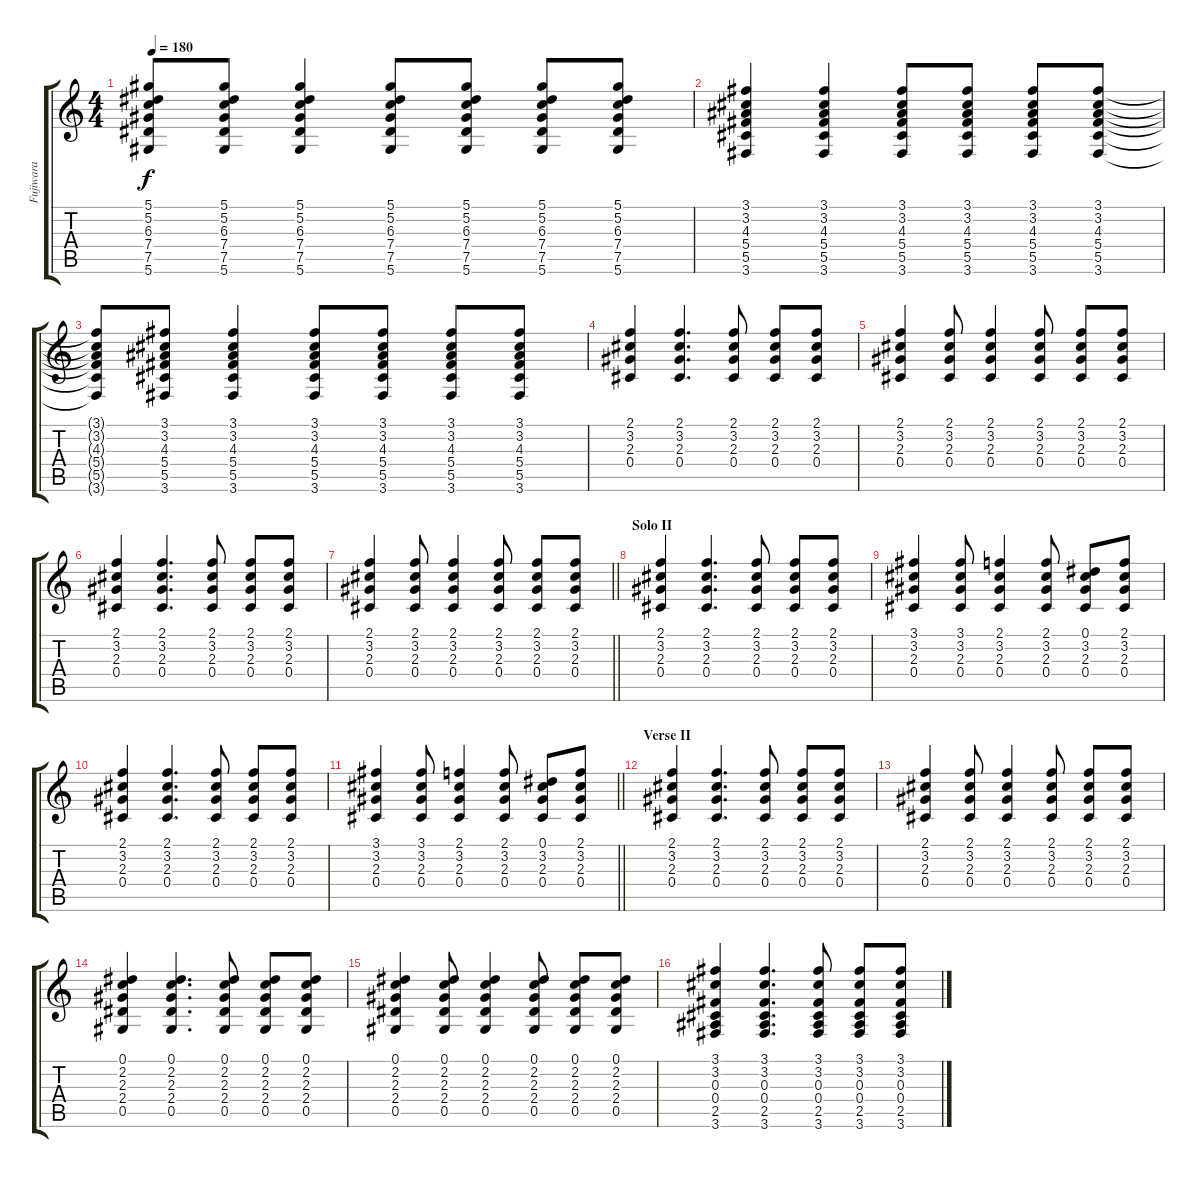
\track ("Fujiwara" "Fujiwara") {instrument distortionguitar}
\staff {score tabs}
\tuning (Eb4 Bb3 Gb3 Db3 Ab2 Eb2) {hide}
\ts (4 4)
\tempo 180
\clef g2
\ks c
(5.1{t} 5.2{t} 6.3{t} 7.4{t} 7.5{t} 5.6{t}).8{dy f} (5.1 5.2 6.3 7.4 7.5 5.6).8 (5.1 5.2 6.3 7.4 7.5 5.6).4 (5.1 5.2 6.3 7.4 7.5 5.6).8 (5.1 5.2 6.3 7.4 7.5 5.6).8 (5.1 5.2 6.3 7.4 7.5 5.6).8 (5.1 5.2 6.3 7.4 7.5 5.6).8 |
(3.1 3.2 4.3 5.4 5.5 3.6).4 (3.1 3.2 4.3 5.4 5.5 3.6).4 (3.1 3.2 4.3 5.4 5.5 3.6).8 (3.1 3.2 4.3 5.4 5.5 3.6).8 (3.1 3.2 4.3 5.4 5.5 3.6).8 (3.1 3.2 4.3 5.4 5.5 3.6).8 |
(3.1{t} 3.2{t} 4.3{t} 5.4{t} 5.5{t} 3.6{t}).8 (3.1 3.2 4.3 5.4 5.5 3.6).8 (3.1 3.2 4.3 5.4 5.5 3.6).4 (3.1 3.2 4.3 5.4 5.5 3.6).8 (3.1 3.2 4.3 5.4 5.5 3.6).8 (3.1 3.2 4.3 5.4 5.5 3.6).8 (3.1 3.2 4.3 5.4 5.5 3.6).8 |
(2.1 3.2 2.3 0.4).4 (2.1 3.2 2.3 0.4).4{d} (2.1 3.2 2.3 0.4).8 (2.1 3.2 2.3 0.4).8 (2.1 3.2 2.3 0.4).8 |
(2.1 3.2 2.3 0.4).4 (2.1 3.2 2.3 0.4).8 (2.1 3.2 2.3 0.4).4 (2.1 3.2 2.3 0.4).8 (2.1 3.2 2.3 0.4).8 (2.1 3.2 2.3 0.4).8 |
(2.1 3.2 2.3 0.4).4 (2.1 3.2 2.3 0.4).4{d} (2.1 3.2 2.3 0.4).8 (2.1 3.2 2.3 0.4).8 (2.1 3.2 2.3 0.4).8 |
\barLineRight lightlight
(2.1 3.2 2.3 0.4).4 (2.1 3.2 2.3 0.4).8 (2.1 3.2 2.3 0.4).4 (2.1 3.2 2.3 0.4).8 (2.1 3.2 2.3 0.4).8 (2.1 3.2 2.3 0.4).8 |
\section ("" "Solo II")
(2.1 3.2 2.3 0.4).4 (2.1 3.2 2.3 0.4).4{d} (2.1 3.2 2.3 0.4).8 (2.1 3.2 2.3 0.4).8 (2.1 3.2 2.3 0.4).8 |
(3.1 3.2 2.3 0.4).4 (3.1 3.2 2.3 0.4).8 (2.1 3.2 2.3 0.4).4 (2.1 3.2 2.3 0.4).8 (0.1 3.2 2.3 0.4).8 (2.1 3.2 2.3 0.4).8 |
(2.1 3.2 2.3 0.4).4 (2.1 3.2 2.3 0.4).4{d} (2.1 3.2 2.3 0.4).8 (2.1 3.2 2.3 0.4).8 (2.1 3.2 2.3 0.4).8 |
\barLineRight lightlight
(3.1 3.2 2.3 0.4).4 (3.1 3.2 2.3 0.4).8 (2.1 3.2 2.3 0.4).4 (2.1 3.2 2.3 0.4).8 (0.1 3.2 2.3 0.4).8 (2.1 3.2 2.3 0.4).8 |
\section ("" "Verse II")
(2.1 3.2 2.3 0.4).4 (2.1 3.2 2.3 0.4).4{d} (2.1 3.2 2.3 0.4).8 (2.1 3.2 2.3 0.4).8 (2.1 3.2 2.3 0.4).8 |
(2.1 3.2 2.3 0.4).4 (2.1 3.2 2.3 0.4).8 (2.1 3.2 2.3 0.4).4 (2.1 3.2 2.3 0.4).8 (2.1 3.2 2.3 0.4).8 (2.1 3.2 2.3 0.4).8 |
(0.1 2.2 2.3 2.4 0.5).4 (0.1 2.2 2.3 2.4 0.5).4{d} (0.1 2.2 2.3 2.4 0.5).8 (0.1 2.2 2.3 2.4 0.5).8 (0.1 2.2 2.3 2.4 0.5).8 |
(0.1 2.2 2.3 2.4 0.5).4 (0.1 2.2 2.3 2.4 0.5).8 (0.1 2.2 2.3 2.4 0.5).4 (0.1 2.2 2.3 2.4 0.5).8 (0.1 2.2 2.3 2.4 0.5).8 (0.1 2.2 2.3 2.4 0.5).8 |
(3.1 3.2 0.3 0.4 2.5 3.6).4 (3.1 3.2 0.3 0.4 2.5 3.6).4{d} (3.1 3.2 0.3 0.4 2.5 3.6).8 (3.1 3.2 0.3 0.4 2.5 3.6).8 (3.1 3.2 0.3 0.4 2.5 3.6).8
